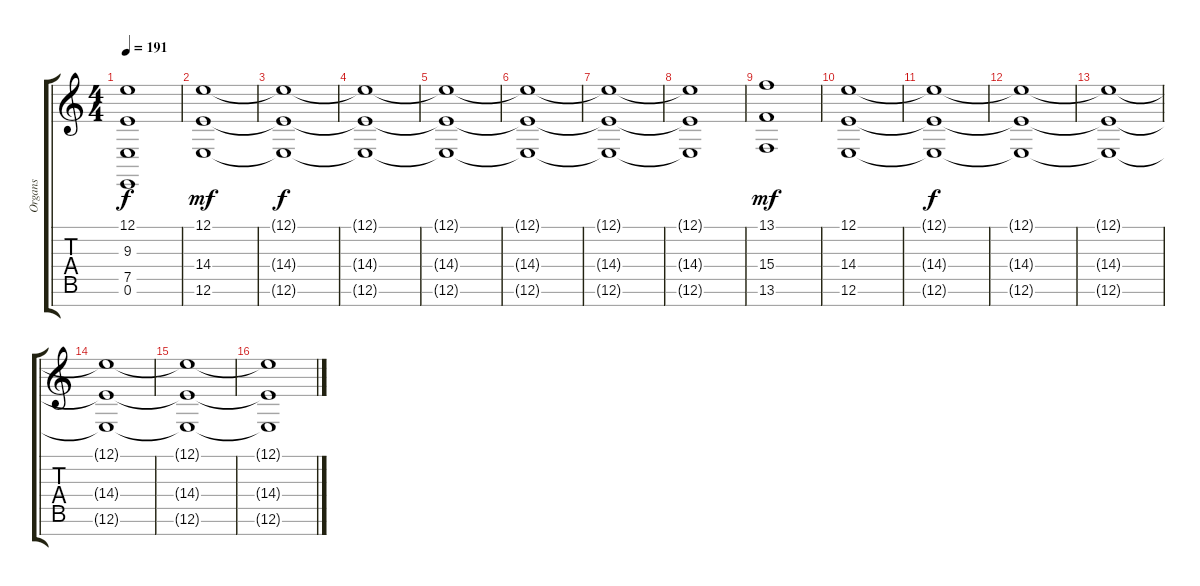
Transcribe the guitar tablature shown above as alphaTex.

\track ("Organs" "Organs") {instrument rockorgan}
\staff {score tabs}
\tuning (E4 B3 G3 D3 A2 E2 B1) {hide}
\ts (4 4)
\tempo 191
\clef g2
\ks c
(12.1{t} 9.3{t} 7.5{t} 0.6{t}).1{dy f} |
(12.1 14.4 12.6).1{dy mf} |
(12.1{t} 14.4{t} 12.6{t}).1{dy f} |
(12.1{t} 14.4{t} 12.6{t}).1 |
(12.1{t} 14.4{t} 12.6{t}).1 |
(12.1{t} 14.4{t} 12.6{t}).1 |
(12.1{t} 14.4{t} 12.6{t}).1 |
(12.1{t} 14.4{t} 12.6{t}).1 |
(13.1 15.4 13.6).1{dy mf} |
(12.1 14.4 12.6).1 |
(12.1{t} 14.4{t} 12.6{t}).1{dy f} |
(12.1{t} 14.4{t} 12.6{t}).1 |
(12.1{t} 14.4{t} 12.6{t}).1 |
(12.1{t} 14.4{t} 12.6{t}).1 |
(12.1{t} 14.4{t} 12.6{t}).1 |
(12.1{t} 14.4{t} 12.6{t}).1
